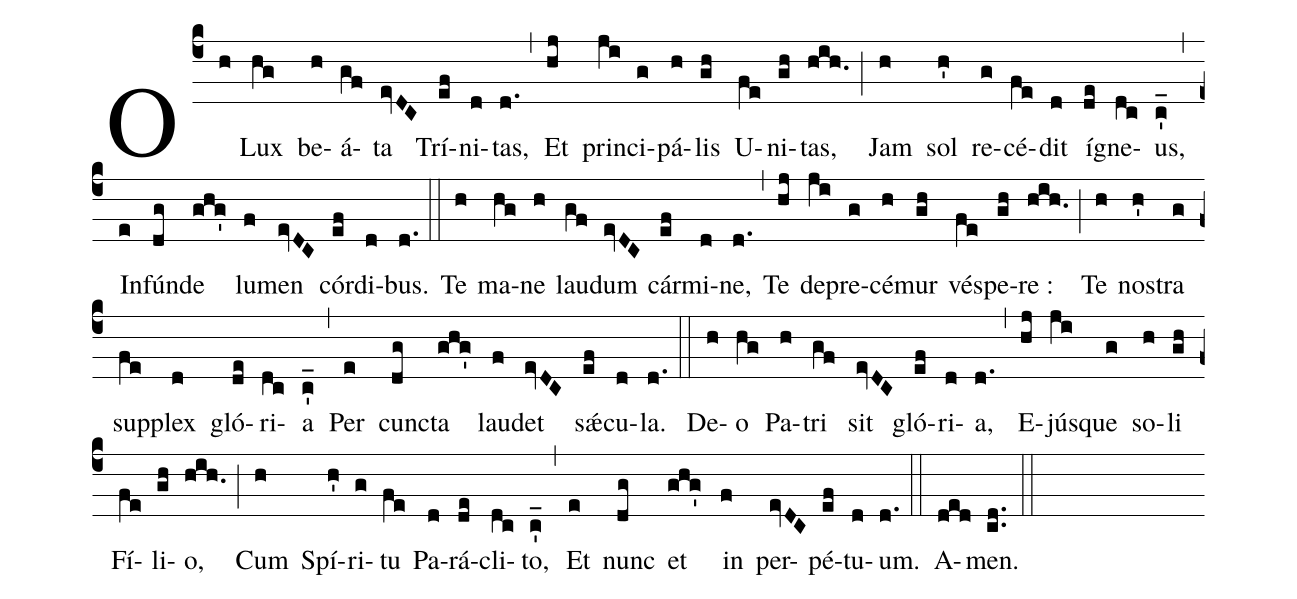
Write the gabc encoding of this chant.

%%
(c4) O(h) Lux(hg) be(h)á(gf)ta(evDC) Trí(ef)ni(d)tas,(d.) (,) Et(hj) prin(ji)ci(g)pá(h)lis(gh) U(fe)ni(gh)tas,(hih.) (;) Jam(h) sol(h') re(g)cé(fe)dit(d) í(de)gne(dc)us,(c_') (,) In(e)fún(dg)de(ghg') lu(f)men(evDC) cór(ef)di(d)bus.(d.) (::)

Te(h) ma(hg)ne(h) lau(gf)dum(evDC) cár(ef)mi(d)ne,(d.) (,) Te(hj) de(ji)pre(g)cé(h)mur(gh) vés(fe)pe(gh)re :(hih.) (;) Te(h) nos(h')tra(g) sup(fe)plex(d) gló(de)ri(dc)a(c_') (,) Per(e) cunc(dg)ta(ghg') lau(f)det(evDC) s<sp>'ae</sp>(ef)cu(d)la.(d.) (::)

De(h)o(hg) Pa(h)tri(gf) sit(evDC) gló(ef)ri(d)a,(d.) (,) E(hj)jús(ji)que(g) so(h)li(gh) Fí(fe)li(gh)o,(hih.) (;) Cum(h) Spí(h')ri(g)tu(fe) Pa(d)rá(de)cli(dc)to,(c_') (,) Et(e) nunc(dg) et(ghg') in(f) per(evDC)pé(ef)tu(d)um.(d.) (::) A(ded)men.(c.d.) (::)
